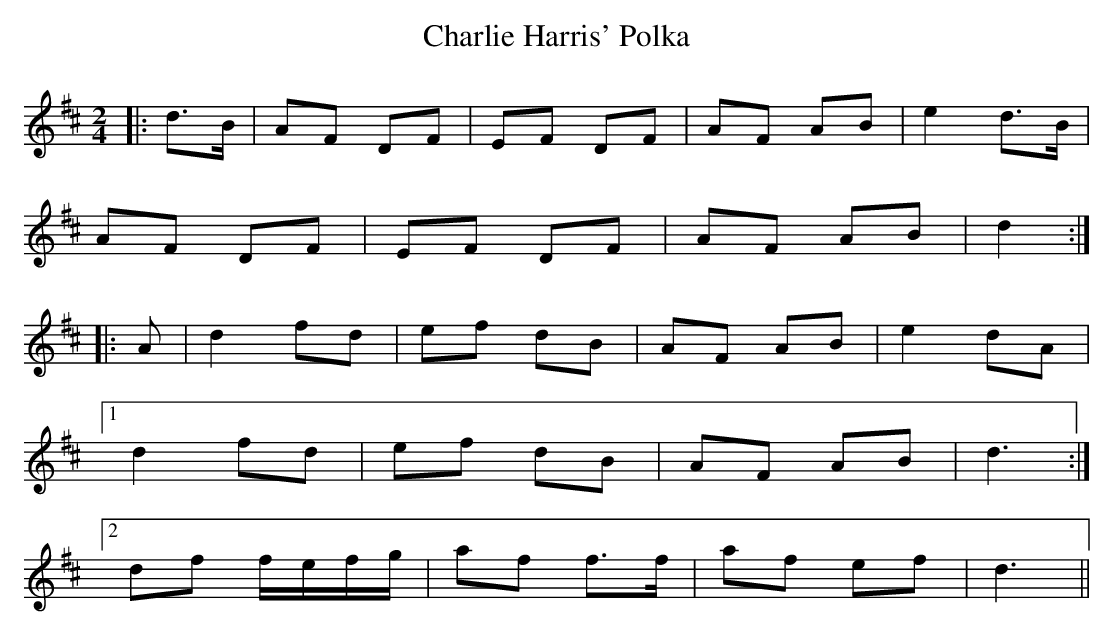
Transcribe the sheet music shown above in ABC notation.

X:1
T:Charlie Harris' Polka
M:2/4
K:D
|:d3B|A2F2 D2F2|E2F2 D2F2|A2F2 A2B2|e4 d3B|
A2F2 D2F2|E2F2 D2F2|A2F2 A2B2|d4:|
|:A2|d4 f2d2|e2f2 d2B2|A2F2 A2B2|e4 d2A2|
[1d4 f2d2|e2f2 d2B2|A2F2 A2B2|d6 :|
[2d2f2 fefg|a2f2 f3f|a2f2 e2f2|d6||
